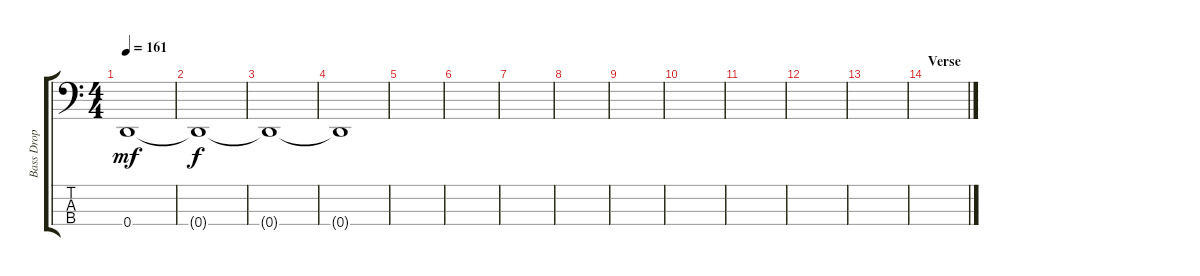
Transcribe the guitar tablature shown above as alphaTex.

\track ("Bass Drop D" "Bass Drop ") {instrument electricbassfinger}
\staff {score tabs}
\tuning (G2 D2 A1 D1) {hide}
\ts (4 4)
\tempo 161
\clef f4
\ks c
0.4.1{dy mf} |
0.4{t}.1{dy f} |
0.4{t}.1 |
0.4{t}.1 |
|
|
|
|
|
|
|
|
|
\section ("" "Verse")
